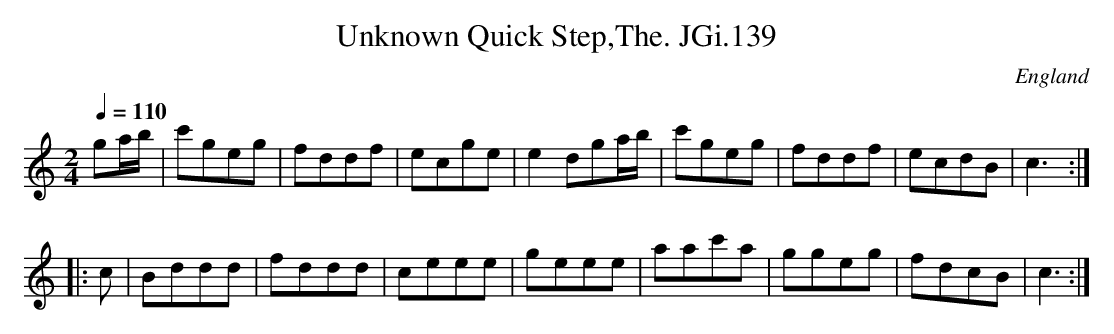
X:1
T:Unknown Quick Step,The. JGi.139
M:2/4
L:1/8
Q:1/4=110
O:England
K:C major
ga/b/|c'geg|fddf|ecge|e2dga/b/|c'geg|fddf|ecdB|c3:|
|:c|Bddd|fddd|ceee|geee|aac'a|ggeg|fdcB|c3:|
